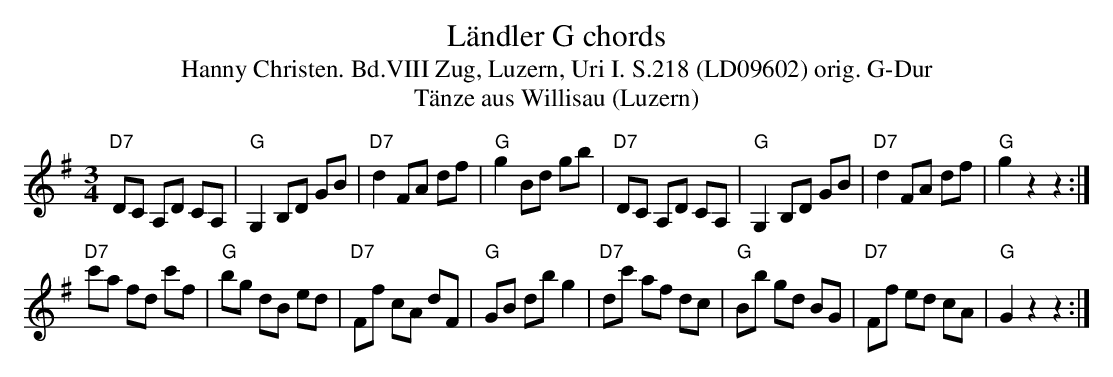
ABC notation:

X:1
T: Ländler G chords
T:Hanny Christen. Bd.VIII Zug, Luzern, Uri I. S.218 (LD09602) orig. G-Dur
T: T\"anze aus Willisau (Luzern)
M:3/4
L:1/8
K:G %%MIDI gchordon
"D7"DC A,D CA, | "G"G,2 B,D GB | "D7"d2 FA df | "G"g2 Bd gb | "D7"DC A,D CA, | "G"G,2 B,D GB | "D7"d2 FA df | "G"g2 z2z2 :|
"D7"c'a fd c'f | "G"bg dB ed | "D7"Ff cA dF | "G"GB db g2 | "D7"dc' af dc | "G"Bb gd BG | "D7"Ff ed  cA | "G"G2z2z2 :|
